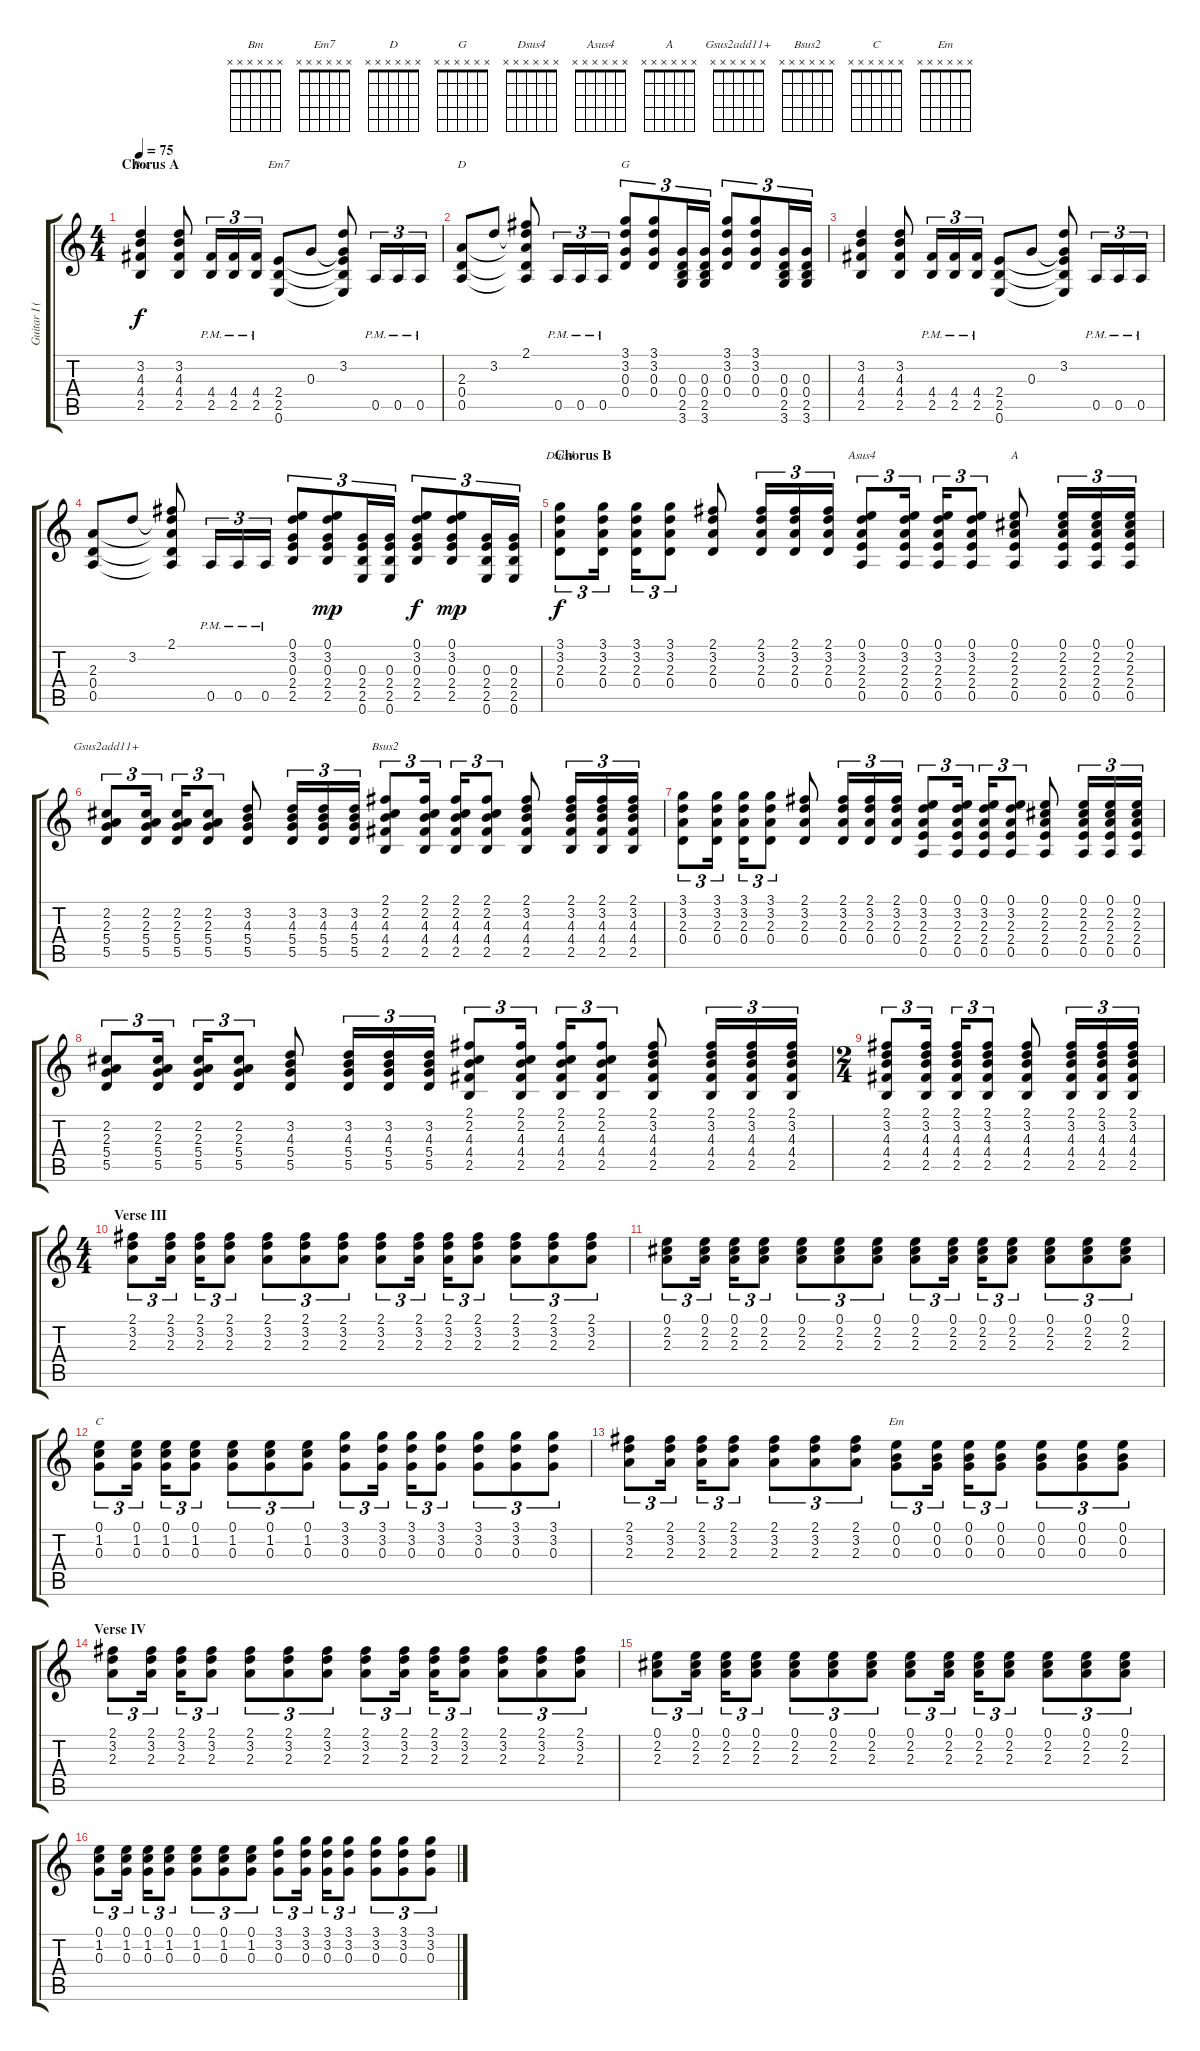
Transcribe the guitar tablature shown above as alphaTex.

\track ("Guitar I (Clean)" "Guitar I (") {instrument electricguitarclean}
\staff {score tabs}
\tuning (E4 B3 G3 D3 A2 E2) {hide}
\chord ("Bm" x x x x x x)
\chord ("Em7" x x x x x x)
\chord ("D" x x x x x x)
\chord ("G" x x x x x x)
\chord ("Dsus4" x x x x x x)
\chord ("Asus4" x x x x x x)
\chord ("A" x x x x x x)
\chord ("Gsus2add11+" x x x x x x)
\chord ("Bsus2" x x x x x x)
\chord ("C" x x x x x x)
\chord ("Em" x x x x x x)
\ts (4 4)
\section ("" "Chorus A")
\tempo 75
\clef g2
\ks c
(3.2 4.3 4.4 2.5).4{ch "Bm" dy f} (3.2 4.3 4.4 2.5).8 (4.4{pm} 2.5{pm}).16{tu (3 2)} (4.4{pm} 2.5{pm}).16{tu (3 2)} (4.4{pm} 2.5{pm}).16{tu (3 2)} (2.4 2.5 0.6).8{ch "Em7"} 0.3.8 (3.2 0.3{t} 2.4{t} 2.5{t} 0.6{t}).8 0.5{pm}.16{tu (3 2)} 0.5{pm}.16{tu (3 2)} 0.5{pm}.16{tu (3 2)} |
(2.3 0.4 0.5).8{ch "D"} 3.2.8 (2.1 3.2{t} 2.3{t} 0.4{t} 0.5{t}).8 0.5{pm}.16{tu (3 2)} 0.5{pm}.16{tu (3 2)} 0.5{pm}.16{tu (3 2)} (3.1 3.2 0.3 0.4).8{tu (3 2) ch "G"} (3.1 3.2 0.3 0.4).8{tu (3 2)} (0.3 0.4 2.5 3.6).16{tu (3 2)} (0.3 0.4 2.5 3.6).16{tu (3 2)} (3.1 3.2 0.3 0.4).8{tu (3 2)} (3.1 3.2 0.3 0.4).8{tu (3 2)} (0.3 0.4 2.5 3.6).16{tu (3 2)} (0.3 0.4 2.5 3.6).16{tu (3 2)} |
(3.2 4.3 4.4 2.5).4 (3.2 4.3 4.4 2.5).8 (4.4{pm} 2.5).16{tu (3 2)} (4.4{pm} 2.5).16{tu (3 2)} (4.4{pm} 2.5).16{tu (3 2)} (2.4 2.5 0.6).8 0.3.8 (3.2 0.3{t} 2.4{t} 2.5{t} 0.6{t}).8 0.5{pm}.16{tu (3 2)} 0.5{pm}.16{tu (3 2)} 0.5{pm}.16{tu (3 2)} |
(2.3 0.4 0.5).8 3.2.8 (2.1 3.2{t} 2.3{t} 0.4{t} 0.5{t}).8 0.5{pm}.16{tu (3 2)} 0.5{pm}.16{tu (3 2)} 0.5{pm}.16{tu (3 2)} (0.1 3.2 0.3 2.4 2.5).8{tu (3 2)} (0.1 3.2 0.3 2.4 2.5).8{tu (3 2) dy mp} (0.3 2.4 2.5 0.6).16{tu (3 2)} (0.3 2.4 2.5 0.6).16{tu (3 2)} (0.1 3.2 0.3 2.4 2.5).8{tu (3 2) dy f} (0.1 3.2 0.3 2.4 2.5).8{tu (3 2) dy mp} (0.3 2.4 2.5 0.6).16{tu (3 2)} (0.3 2.4 2.5 0.6).16{tu (3 2)} |
\section ("" "Chorus B")
(3.1 3.2 2.3 0.4).8{tu (3 2) ch "Dsus4" dy f} (3.1 3.2 2.3 0.4).16{tu (3 2)} (3.1 3.2 2.3 0.4).16{tu (3 2)} (3.1 3.2 2.3 0.4).8{tu (3 2)} (2.1 3.2 2.3 0.4).8 (2.1 3.2 2.3 0.4).16{tu (3 2)} (2.1 3.2 2.3 0.4).16{tu (3 2)} (2.1 3.2 2.3 0.4).16{tu (3 2)} (0.1 3.2 2.3 2.4 0.5).8{tu (3 2) ch "Asus4"} (0.1 3.2 2.3 2.4 0.5).16{tu (3 2)} (0.1 3.2 2.3 2.4 0.5).16{tu (3 2)} (0.1 3.2 2.3 2.4 0.5).8{tu (3 2)} (0.1 2.2 2.3 2.4 0.5).8{ch "A"} (0.1 2.2 2.3 2.4 0.5).16{tu (3 2)} (0.1 2.2 2.3 2.4 0.5).16{tu (3 2)} (0.1 2.2 2.3 2.4 0.5).16{tu (3 2)} |
(2.2 2.3 5.4 5.5).8{tu (3 2) ch "Gsus2add11+"} (2.2 2.3 5.4 5.5).16{tu (3 2)} (2.2 2.3 5.4 5.5).16{tu (3 2)} (2.2 2.3 5.4 5.5).8{tu (3 2)} (3.2 4.3 5.4 5.5).8 (3.2 4.3 5.4 5.5).16{tu (3 2)} (3.2 4.3 5.4 5.5).16{tu (3 2)} (3.2 4.3 5.4 5.5).16{tu (3 2)} (2.1 2.2 4.3 4.4 2.5).8{tu (3 2) ch "Bsus2"} (2.1 2.2 4.3 4.4 2.5).16{tu (3 2)} (2.1 2.2 4.3 4.4 2.5).16{tu (3 2)} (2.1 2.2 4.3 4.4 2.5).8{tu (3 2)} (2.1 3.2 4.3 4.4 2.5).8 (2.1 3.2 4.3 4.4 2.5).16{tu (3 2)} (2.1 3.2 4.3 4.4 2.5).16{tu (3 2)} (2.1 3.2 4.3 4.4 2.5).16{tu (3 2)} |
(3.1 3.2 2.3 0.4).8{tu (3 2)} (3.1 3.2 2.3 0.4).16{tu (3 2)} (3.1 3.2 2.3 0.4).16{tu (3 2)} (3.1 3.2 2.3 0.4).8{tu (3 2)} (2.1 3.2 2.3 0.4).8 (2.1 3.2 2.3 0.4).16{tu (3 2)} (2.1 3.2 2.3 0.4).16{tu (3 2)} (2.1 3.2 2.3 0.4).16{tu (3 2)} (0.1 3.2 2.3 2.4 0.5).8{tu (3 2)} (0.1 3.2 2.3 2.4 0.5).16{tu (3 2)} (0.1 3.2 2.3 2.4 0.5).16{tu (3 2)} (0.1 3.2 2.3 2.4 0.5).8{tu (3 2)} (0.1 2.2 2.3 2.4 0.5).8 (0.1 2.2 2.3 2.4 0.5).16{tu (3 2)} (0.1 2.2 2.3 2.4 0.5).16{tu (3 2)} (0.1 2.2 2.3 2.4 0.5).16{tu (3 2)} |
(2.2 2.3 5.4 5.5).8{tu (3 2)} (2.2 2.3 5.4 5.5).16{tu (3 2)} (2.2 2.3 5.4 5.5).16{tu (3 2)} (2.2 2.3 5.4 5.5).8{tu (3 2)} (3.2 4.3 5.4 5.5).8 (3.2 4.3 5.4 5.5).16{tu (3 2)} (3.2 4.3 5.4 5.5).16{tu (3 2)} (3.2 4.3 5.4 5.5).16{tu (3 2)} (2.1 2.2 4.3 4.4 2.5).8{tu (3 2)} (2.1 2.2 4.3 4.4 2.5).16{tu (3 2)} (2.1 2.2 4.3 4.4 2.5).16{tu (3 2)} (2.1 2.2 4.3 4.4 2.5).8{tu (3 2)} (2.1 3.2 4.3 4.4 2.5).8 (2.1 3.2 4.3 4.4 2.5).16{tu (3 2)} (2.1 3.2 4.3 4.4 2.5).16{tu (3 2)} (2.1 3.2 4.3 4.4 2.5).16{tu (3 2)} |
\ts (2 4)
(2.1 3.2 4.3 4.4 2.5).8{tu (3 2)} (2.1 3.2 4.3 4.4 2.5).16{tu (3 2)} (2.1 3.2 4.3 4.4 2.5).16{tu (3 2)} (2.1 3.2 4.3 4.4 2.5).8{tu (3 2)} (2.1 3.2 4.3 4.4 2.5).8 (2.1 3.2 4.3 4.4 2.5).16{tu (3 2)} (2.1 3.2 4.3 4.4 2.5).16{tu (3 2)} (2.1 3.2 4.3 4.4 2.5).16{tu (3 2)} |
\ts (4 4)
\section ("" "Verse III")
(2.1 3.2 2.3).8{tu (3 2)} (2.1 3.2 2.3).16{tu (3 2)} (2.1 3.2 2.3).16{tu (3 2)} (2.1 3.2 2.3).8{tu (3 2)} (2.1 3.2 2.3).8{tu (3 2)} (2.1 3.2 2.3).8{tu (3 2)} (2.1 3.2 2.3).8{tu (3 2)} (2.1 3.2 2.3).8{tu (3 2)} (2.1 3.2 2.3).16{tu (3 2)} (2.1 3.2 2.3).16{tu (3 2)} (2.1 3.2 2.3).8{tu (3 2)} (2.1 3.2 2.3).8{tu (3 2)} (2.1 3.2 2.3).8{tu (3 2)} (2.1 3.2 2.3).8{tu (3 2)} |
(0.1 2.2 2.3).8{tu (3 2)} (0.1 2.2 2.3).16{tu (3 2)} (0.1 2.2 2.3).16{tu (3 2)} (0.1 2.2 2.3).8{tu (3 2)} (0.1 2.2 2.3).8{tu (3 2)} (0.1 2.2 2.3).8{tu (3 2)} (0.1 2.2 2.3).8{tu (3 2)} (0.1 2.2 2.3).8{tu (3 2)} (0.1 2.2 2.3).16{tu (3 2)} (0.1 2.2 2.3).16{tu (3 2)} (0.1 2.2 2.3).8{tu (3 2)} (0.1 2.2 2.3).8{tu (3 2)} (0.1 2.2 2.3).8{tu (3 2)} (0.1 2.2 2.3).8{tu (3 2)} |
(0.1 1.2 0.3).8{tu (3 2) ch "C"} (0.1 1.2 0.3).16{tu (3 2)} (0.1 1.2 0.3).16{tu (3 2)} (0.1 1.2 0.3).8{tu (3 2)} (0.1 1.2 0.3).8{tu (3 2)} (0.1 1.2 0.3).8{tu (3 2)} (0.1 1.2 0.3).8{tu (3 2)} (3.1 3.2 0.3).8{tu (3 2)} (3.1 3.2 0.3).16{tu (3 2)} (3.1 3.2 0.3).16{tu (3 2)} (3.1 3.2 0.3).8{tu (3 2)} (3.1 3.2 0.3).8{tu (3 2)} (3.1 3.2 0.3).8{tu (3 2)} (3.1 3.2 0.3).8{tu (3 2)} |
(2.1 3.2 2.3).8{tu (3 2)} (2.1 3.2 2.3).16{tu (3 2)} (2.1 3.2 2.3).16{tu (3 2)} (2.1 3.2 2.3).8{tu (3 2)} (2.1 3.2 2.3).8{tu (3 2)} (2.1 3.2 2.3).8{tu (3 2)} (2.1 3.2 2.3).8{tu (3 2)} (0.1 0.2 0.3).8{tu (3 2) ch "Em"} (0.1 0.2 0.3).16{tu (3 2)} (0.1 0.2 0.3).16{tu (3 2)} (0.1 0.2 0.3).8{tu (3 2)} (0.1 0.2 0.3).8{tu (3 2)} (0.1 0.2 0.3).8{tu (3 2)} (0.1 0.2 0.3).8{tu (3 2)} |
\section ("" "Verse IV")
(2.1 3.2 2.3).8{tu (3 2)} (2.1 3.2 2.3).16{tu (3 2)} (2.1 3.2 2.3).16{tu (3 2)} (2.1 3.2 2.3).8{tu (3 2)} (2.1 3.2 2.3).8{tu (3 2)} (2.1 3.2 2.3).8{tu (3 2)} (2.1 3.2 2.3).8{tu (3 2)} (2.1 3.2 2.3).8{tu (3 2)} (2.1 3.2 2.3).16{tu (3 2)} (2.1 3.2 2.3).16{tu (3 2)} (2.1 3.2 2.3).8{tu (3 2)} (2.1 3.2 2.3).8{tu (3 2)} (2.1 3.2 2.3).8{tu (3 2)} (2.1 3.2 2.3).8{tu (3 2)} |
(0.1 2.2 2.3).8{tu (3 2)} (0.1 2.2 2.3).16{tu (3 2)} (0.1 2.2 2.3).16{tu (3 2)} (0.1 2.2 2.3).8{tu (3 2)} (0.1 2.2 2.3).8{tu (3 2)} (0.1 2.2 2.3).8{tu (3 2)} (0.1 2.2 2.3).8{tu (3 2)} (0.1 2.2 2.3).8{tu (3 2)} (0.1 2.2 2.3).16{tu (3 2)} (0.1 2.2 2.3).16{tu (3 2)} (0.1 2.2 2.3).8{tu (3 2)} (0.1 2.2 2.3).8{tu (3 2)} (0.1 2.2 2.3).8{tu (3 2)} (0.1 2.2 2.3).8{tu (3 2)} |
(0.1 1.2 0.3).8{tu (3 2)} (0.1 1.2 0.3).16{tu (3 2)} (0.1 1.2 0.3).16{tu (3 2)} (0.1 1.2 0.3).8{tu (3 2)} (0.1 1.2 0.3).8{tu (3 2)} (0.1 1.2 0.3).8{tu (3 2)} (0.1 1.2 0.3).8{tu (3 2)} (3.1 3.2 0.3).8{tu (3 2)} (3.1 3.2 0.3).16{tu (3 2)} (3.1 3.2 0.3).16{tu (3 2)} (3.1 3.2 0.3).8{tu (3 2)} (3.1 3.2 0.3).8{tu (3 2)} (3.1 3.2 0.3).8{tu (3 2)} (3.1 3.2 0.3).8{tu (3 2)}
